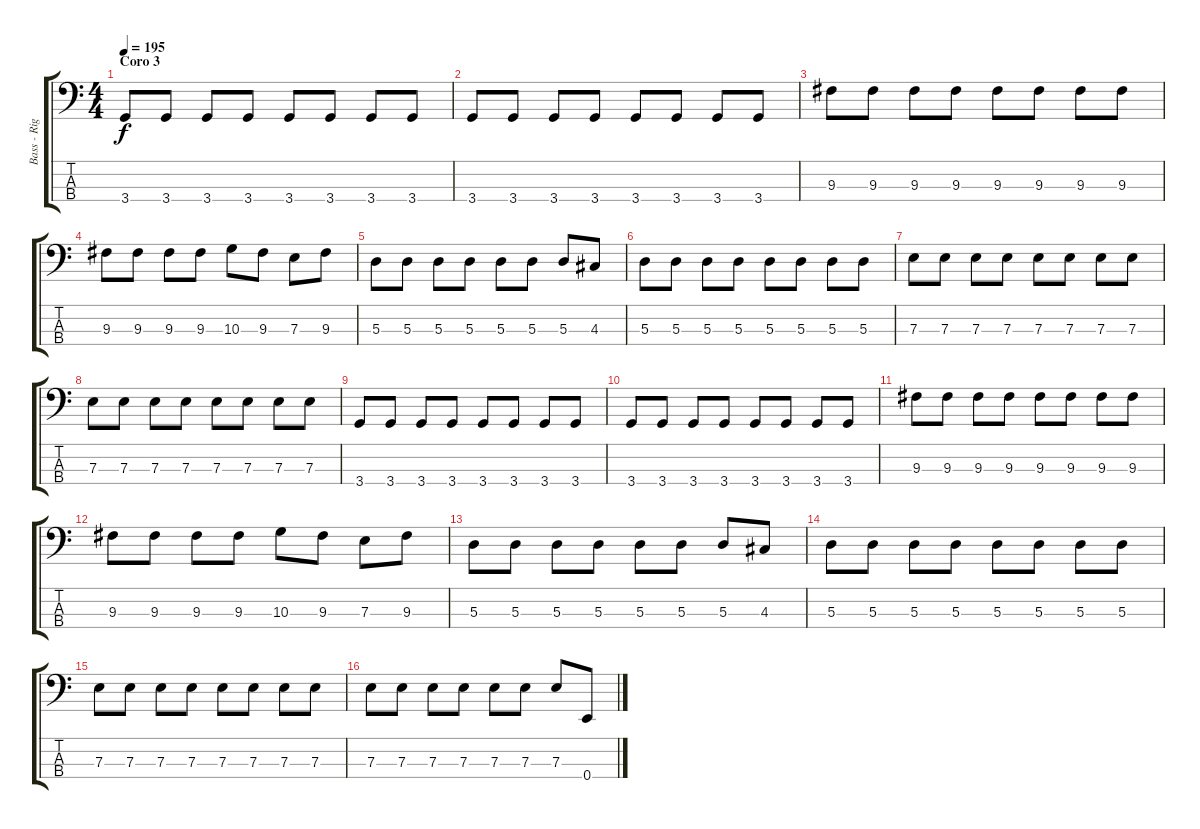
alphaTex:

\track ("Bass - Rigo" "Bass - Rig") {instrument electricbasspick}
\staff {score tabs}
\tuning (G2 D2 A1 E1) {hide}
\ts (4 4)
\section ("" "Coro 3")
\tempo 195
\clef f4
\ks c
3.4.8{dy f} 3.4.8 3.4.8 3.4.8 3.4.8 3.4.8 3.4.8 3.4.8 |
3.4.8 3.4.8 3.4.8 3.4.8 3.4.8 3.4.8 3.4.8 3.4.8 |
9.3.8 9.3.8 9.3.8 9.3.8 9.3.8 9.3.8 9.3.8 9.3.8 |
9.3.8 9.3.8 9.3.8 9.3.8 10.3.8 9.3.8 7.3.8 9.3.8 |
5.3.8 5.3.8 5.3.8 5.3.8 5.3.8 5.3.8 5.3.8 4.3.8 |
5.3.8 5.3.8 5.3.8 5.3.8 5.3.8 5.3.8 5.3.8 5.3.8 |
7.3.8 7.3.8 7.3.8 7.3.8 7.3.8 7.3.8 7.3.8 7.3.8 |
7.3.8 7.3.8 7.3.8 7.3.8 7.3.8 7.3.8 7.3.8 7.3.8 |
3.4.8 3.4.8 3.4.8 3.4.8 3.4.8 3.4.8 3.4.8 3.4.8 |
3.4.8 3.4.8 3.4.8 3.4.8 3.4.8 3.4.8 3.4.8 3.4.8 |
9.3.8 9.3.8 9.3.8 9.3.8 9.3.8 9.3.8 9.3.8 9.3.8 |
9.3.8 9.3.8 9.3.8 9.3.8 10.3.8 9.3.8 7.3.8 9.3.8 |
5.3.8 5.3.8 5.3.8 5.3.8 5.3.8 5.3.8 5.3.8 4.3.8 |
5.3.8 5.3.8 5.3.8 5.3.8 5.3.8 5.3.8 5.3.8 5.3.8 |
7.3.8 7.3.8 7.3.8 7.3.8 7.3.8 7.3.8 7.3.8 7.3.8 |
7.3.8 7.3.8 7.3.8 7.3.8 7.3.8 7.3.8 7.3.8 0.4.8
